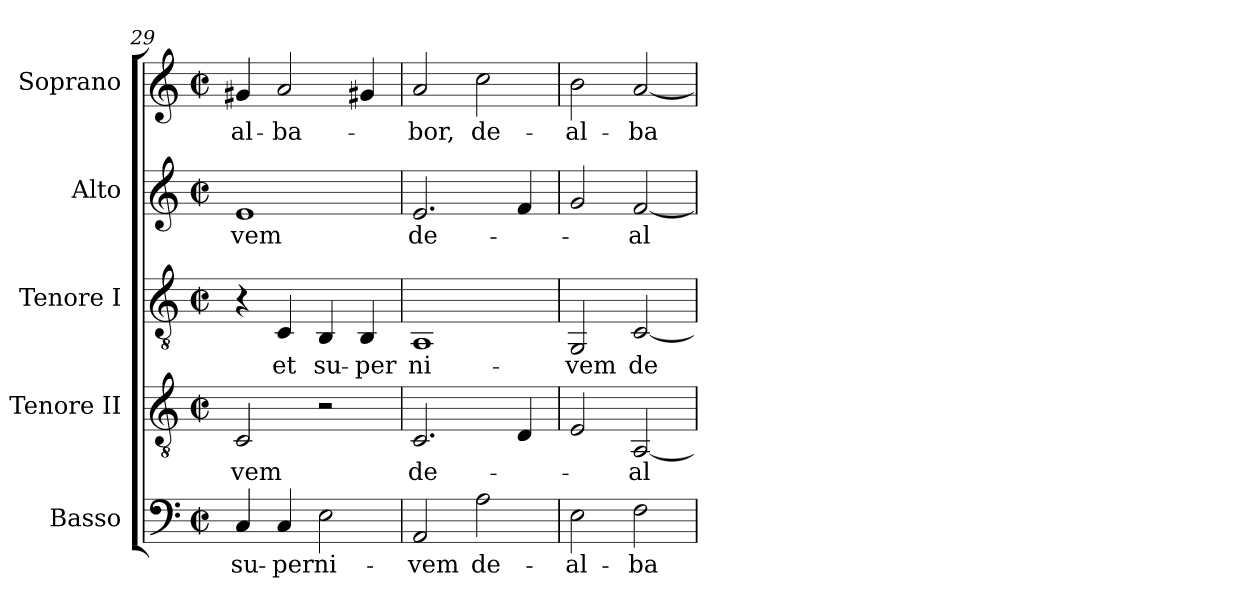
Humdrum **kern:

**kern	**text	**kern	**text	**kern	**text	**kern	**text	**kern	**text
*part5	*part5	*part4	*part4	*part3	*part3	*part2	*part2	*part1	*part1
*staff5	*staff5	*staff4	*staff4	*staff3	*staff3	*staff2	*staff2	*staff1	*staff1
*I"Basso	*	*I"Tenore II	*	*I"Tenore I	*	*I"Alto	*	*I"Soprano	*
*I'B.	*	*I'T.	*	*I'T.	*	*I'A.	*	*I'S.	*
!!LO:LB:g=z
*clefF4	*	*clefGv2	*	*clefGv2	*	*clefG2	*	*clefG2	*
*k[]	*	*k[]	*	*k[]	*	*k[]	*	*k[]	*
*C:	*	*C:	*	*C:	*	*C:	*	*C:	*
*M2/2	*	*M2/2	*	*M2/2	*	*M2/2	*	*M2/2	*
*met(c|)	*	*met(c|)	*	*met(c|)	*	*met(c|)	*	*met(c|)	*
=29	=29	=29	=29	=29	=29	=29	=29	=29	=29
!	!LO:LY:b:color=#000000	!	!	!	!	!	!	!	!
!	!	!	!LO:LY:b:color=#000000	!	!	!	!	!	!
!	!	!	!	!	!	!	!LO:LY:b:color=#000000	!	!
!	!	!	!	!	!	!	!	!	!LO:LY:b:color=#000000
4Ci/	su-	2Ci/	-vem	4r	.	1ei	-vem	4g#Xi/	-al-
!	!LO:LY:b:color=#000000	!	!	!	!	!	!	!	!
!	!	!	!	!	!LO:LY:b:color=#000000	!	!	!	!
!	!	!	!	!	!	!	!	!	!LO:LY:b:color=#000000
4Ci/	-per	.	.	4Ci/	et	.	.	2ai/	-ba-
!	!LO:LY:b:color=#000000	!	!	!	!	!	!	!	!
!	!	!	!	!	!LO:LY:b:color=#000000	!	!	!	!
2Ei\	ni-	2r	.	4BBi/	su-	.	.	.	.
!	!	!	!	!	!LO:LY:b:color=#000000	!	!	!	!
.	.	.	.	4BBi/	-per	.	.	4g#Xi/	.
=30	=30	=30	=30	=30	=30	=30	=30	=30	=30
!	!LO:LY:b:color=#000000	!	!	!	!	!	!	!	!
!	!	!	!LO:LY:b:color=#000000	!	!	!	!	!	!
!	!	!	!	!	!LO:LY:b:color=#000000	!	!	!	!
!	!	!	!	!	!	!	!LO:LY:b:color=#000000	!	!
!	!	!	!	!	!	!	!	!	!LO:LY:b:color=#000000
2AAi/	-vem	2.Ci/	de-	1AAi	ni-	2.ei/	de-	2ai/	-bor,
!	!LO:LY:b:color=#000000	!	!	!	!	!	!	!	!
!	!	!	!	!	!	!	!	!	!LO:LY:b:color=#000000
2Ai\	de-	.	.	.	.	.	.	2cci\	de-
.	.	4Di/	.	.	.	4fi/	.	.	.
=31	=31	=31	=31	=31	=31	=31	=31	=31	=31
!	!LO:LY:b:color=#000000	!	!	!	!	!	!	!	!
!	!	!	!	!	!LO:LY:b:color=#000000	!	!	!	!
!	!	!	!	!	!	!	!	!	!LO:LY:b:color=#000000
2Ei\	-al-	2Ei/	.	2GGi/	-vem	2gi/	.	2bi\	-al-
!	!LO:LY:b:color=#000000	!	!	!	!	!	!	!	!
!	!	!	!LO:LY:b:color=#000000	!	!	!	!	!	!
!	!	!	!	!	!LO:LY:b:color=#000000	!	!	!	!
!	!	!	!	!	!	!	!LO:LY:b:color=#000000	!	!
!	!	!	!	!	!	!	!	!	!LO:LY:b:color=#000000
2Fi\	-ba-	[<2AAi/	-al-	[<2Ci/	de-	[<2fi/	-al-	[<2ai/	-ba-
=	=	=	=	=	=	=	=	=	=
*-	*-	*-	*-	*-	*-	*-	*-	*-	*-
